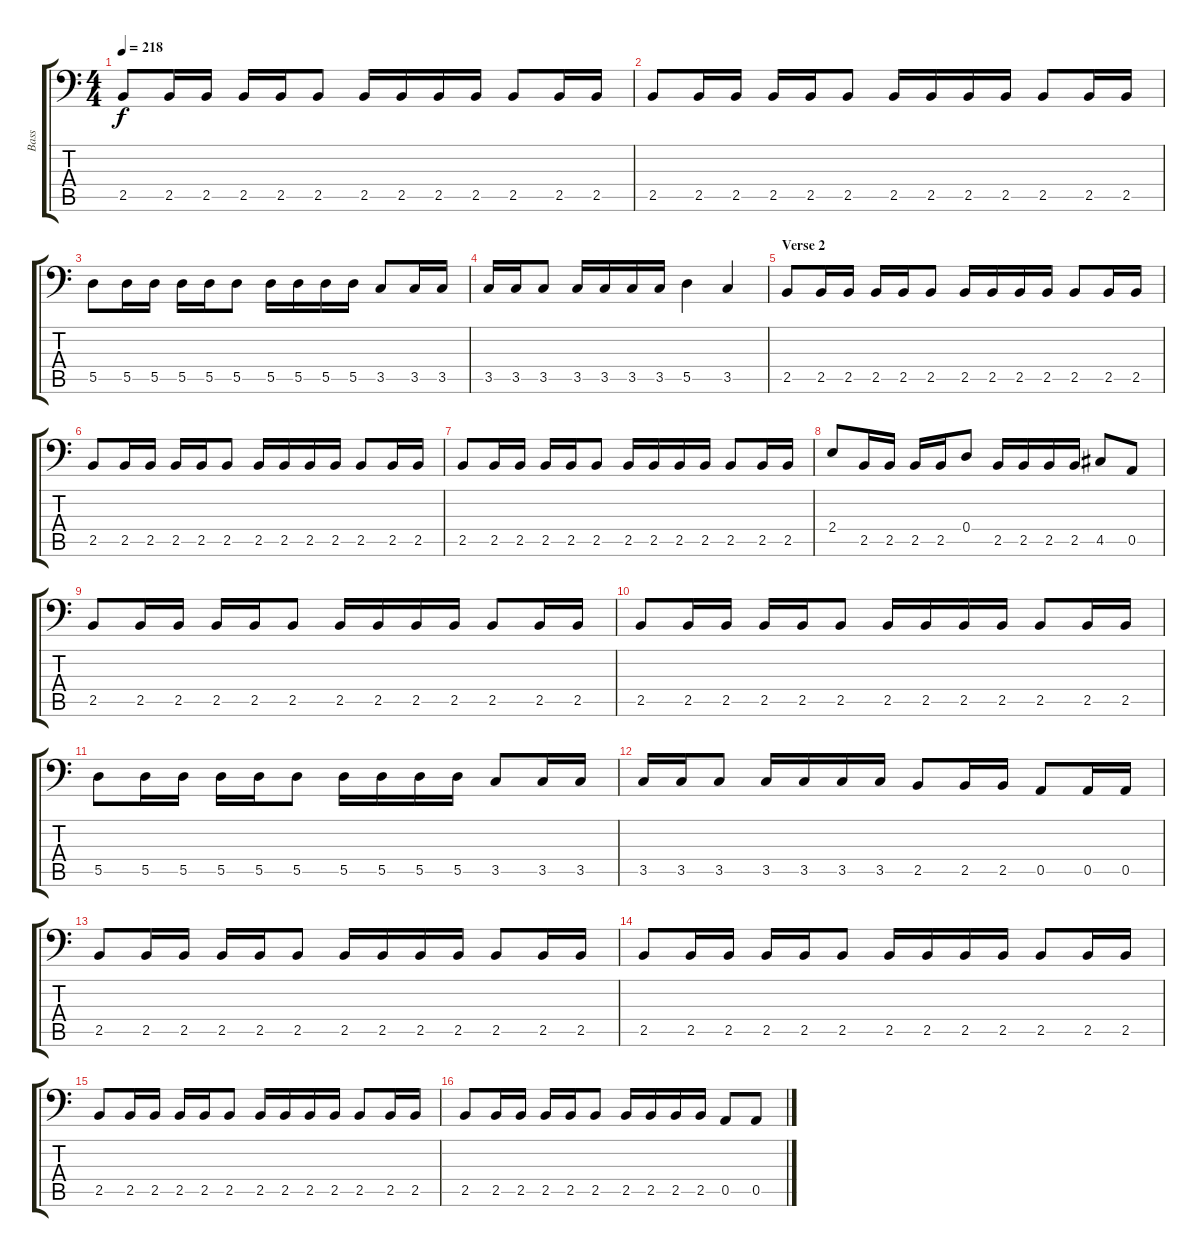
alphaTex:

\track ("Bass" "Bass") {instrument electricbassfinger}
\staff {score tabs}
\tuning (E3 B2 G2 D2 A1 E1) {hide}
\ts (4 4)
\tempo 218
\clef f4
\ks c
2.5.8{dy f} 2.5.16 2.5.16 2.5.16 2.5.16 2.5.8 2.5.16 2.5.16 2.5.16 2.5.16 2.5.8 2.5.16 2.5.16 |
2.5.8 2.5.16 2.5.16 2.5.16 2.5.16 2.5.8 2.5.16 2.5.16 2.5.16 2.5.16 2.5.8 2.5.16 2.5.16 |
5.5.8 5.5.16 5.5.16 5.5.16 5.5.16 5.5.8 5.5.16 5.5.16 5.5.16 5.5.16 3.5.8 3.5.16 3.5.16 |
3.5.16 3.5.16 3.5.8 3.5.16 3.5.16 3.5.16 3.5.16 5.5.4 3.5.4 |
\section ("" "Verse 2")
2.5.8 2.5.16 2.5.16 2.5.16 2.5.16 2.5.8 2.5.16 2.5.16 2.5.16 2.5.16 2.5.8 2.5.16 2.5.16 |
2.5.8 2.5.16 2.5.16 2.5.16 2.5.16 2.5.8 2.5.16 2.5.16 2.5.16 2.5.16 2.5.8 2.5.16 2.5.16 |
2.5.8 2.5.16 2.5.16 2.5.16 2.5.16 2.5.8 2.5.16 2.5.16 2.5.16 2.5.16 2.5.8 2.5.16 2.5.16 |
2.4.8 2.5.16 2.5.16 2.5.16 2.5.16 0.4.8 2.5.16 2.5.16 2.5.16 2.5.16 4.5.8 0.5.8 |
2.5.8 2.5.16 2.5.16 2.5.16 2.5.16 2.5.8 2.5.16 2.5.16 2.5.16 2.5.16 2.5.8 2.5.16 2.5.16 |
2.5.8 2.5.16 2.5.16 2.5.16 2.5.16 2.5.8 2.5.16 2.5.16 2.5.16 2.5.16 2.5.8 2.5.16 2.5.16 |
5.5.8 5.5.16 5.5.16 5.5.16 5.5.16 5.5.8 5.5.16 5.5.16 5.5.16 5.5.16 3.5.8 3.5.16 3.5.16 |
3.5.16 3.5.16 3.5.8 3.5.16 3.5.16 3.5.16 3.5.16 2.5.8 2.5.16 2.5.16 0.5.8 0.5.16 0.5.16 |
2.5.8 2.5.16 2.5.16 2.5.16 2.5.16 2.5.8 2.5.16 2.5.16 2.5.16 2.5.16 2.5.8 2.5.16 2.5.16 |
2.5.8 2.5.16 2.5.16 2.5.16 2.5.16 2.5.8 2.5.16 2.5.16 2.5.16 2.5.16 2.5.8 2.5.16 2.5.16 |
2.5.8 2.5.16 2.5.16 2.5.16 2.5.16 2.5.8 2.5.16 2.5.16 2.5.16 2.5.16 2.5.8 2.5.16 2.5.16 |
2.5.8 2.5.16 2.5.16 2.5.16 2.5.16 2.5.8 2.5.16 2.5.16 2.5.16 2.5.16 0.5.8 0.5.8
